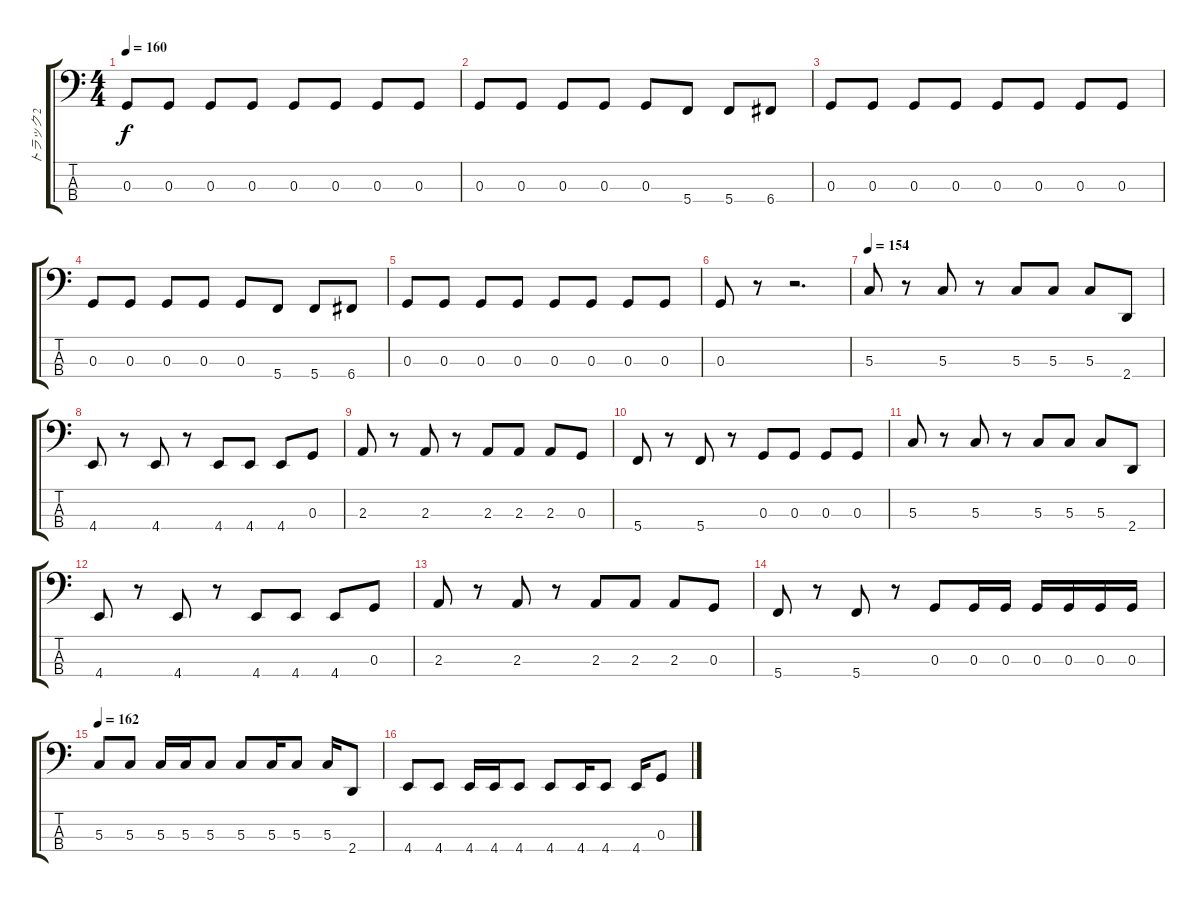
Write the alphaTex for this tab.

\track ("トラック 2" "トラック 2") {instrument electricbassfinger}
\staff {score tabs}
\tuning (F2 C2 G1 C1) {hide}
\ts (4 4)
\tempo 160
\clef f4
\ks c
0.3.8{dy f} 0.3.8 0.3.8 0.3.8 0.3.8 0.3.8 0.3.8 0.3.8 |
0.3.8 0.3.8 0.3.8 0.3.8 0.3.8 5.4.8 5.4.8 6.4.8 |
0.3.8 0.3.8 0.3.8 0.3.8 0.3.8 0.3.8 0.3.8 0.3.8 |
0.3.8 0.3.8 0.3.8 0.3.8 0.3.8 5.4.8 5.4.8 6.4.8 |
0.3.8 0.3.8 0.3.8 0.3.8 0.3.8 0.3.8 0.3.8 0.3.8 |
0.3.8 r.8 r.2{d} |
\tempo 154
5.3.8 r.8 5.3.8 r.8 5.3.8 5.3.8 5.3.8 2.4.8 |
4.4.8 r.8 4.4.8 r.8 4.4.8 4.4.8 4.4.8 0.3.8 |
2.3.8 r.8 2.3.8 r.8 2.3.8 2.3.8 2.3.8 0.3.8 |
5.4.8 r.8 5.4.8 r.8 0.3.8 0.3.8 0.3.8 0.3.8 |
5.3.8 r.8 5.3.8 r.8 5.3.8 5.3.8 5.3.8 2.4.8 |
4.4.8 r.8 4.4.8 r.8 4.4.8 4.4.8 4.4.8 0.3.8 |
2.3.8 r.8 2.3.8 r.8 2.3.8 2.3.8 2.3.8 0.3.8 |
5.4.8 r.8 5.4.8 r.8 0.3.8 0.3.16 0.3.16 0.3.16 0.3.16 0.3.16 0.3.16 |
\tempo 162
5.3.8 5.3.8 5.3.16 5.3.16 5.3.8 5.3.8 5.3.16 5.3.8 5.3.16 2.4.8 |
4.4.8 4.4.8 4.4.16 4.4.16 4.4.8 4.4.8 4.4.16 4.4.8 4.4.16 0.3.8
